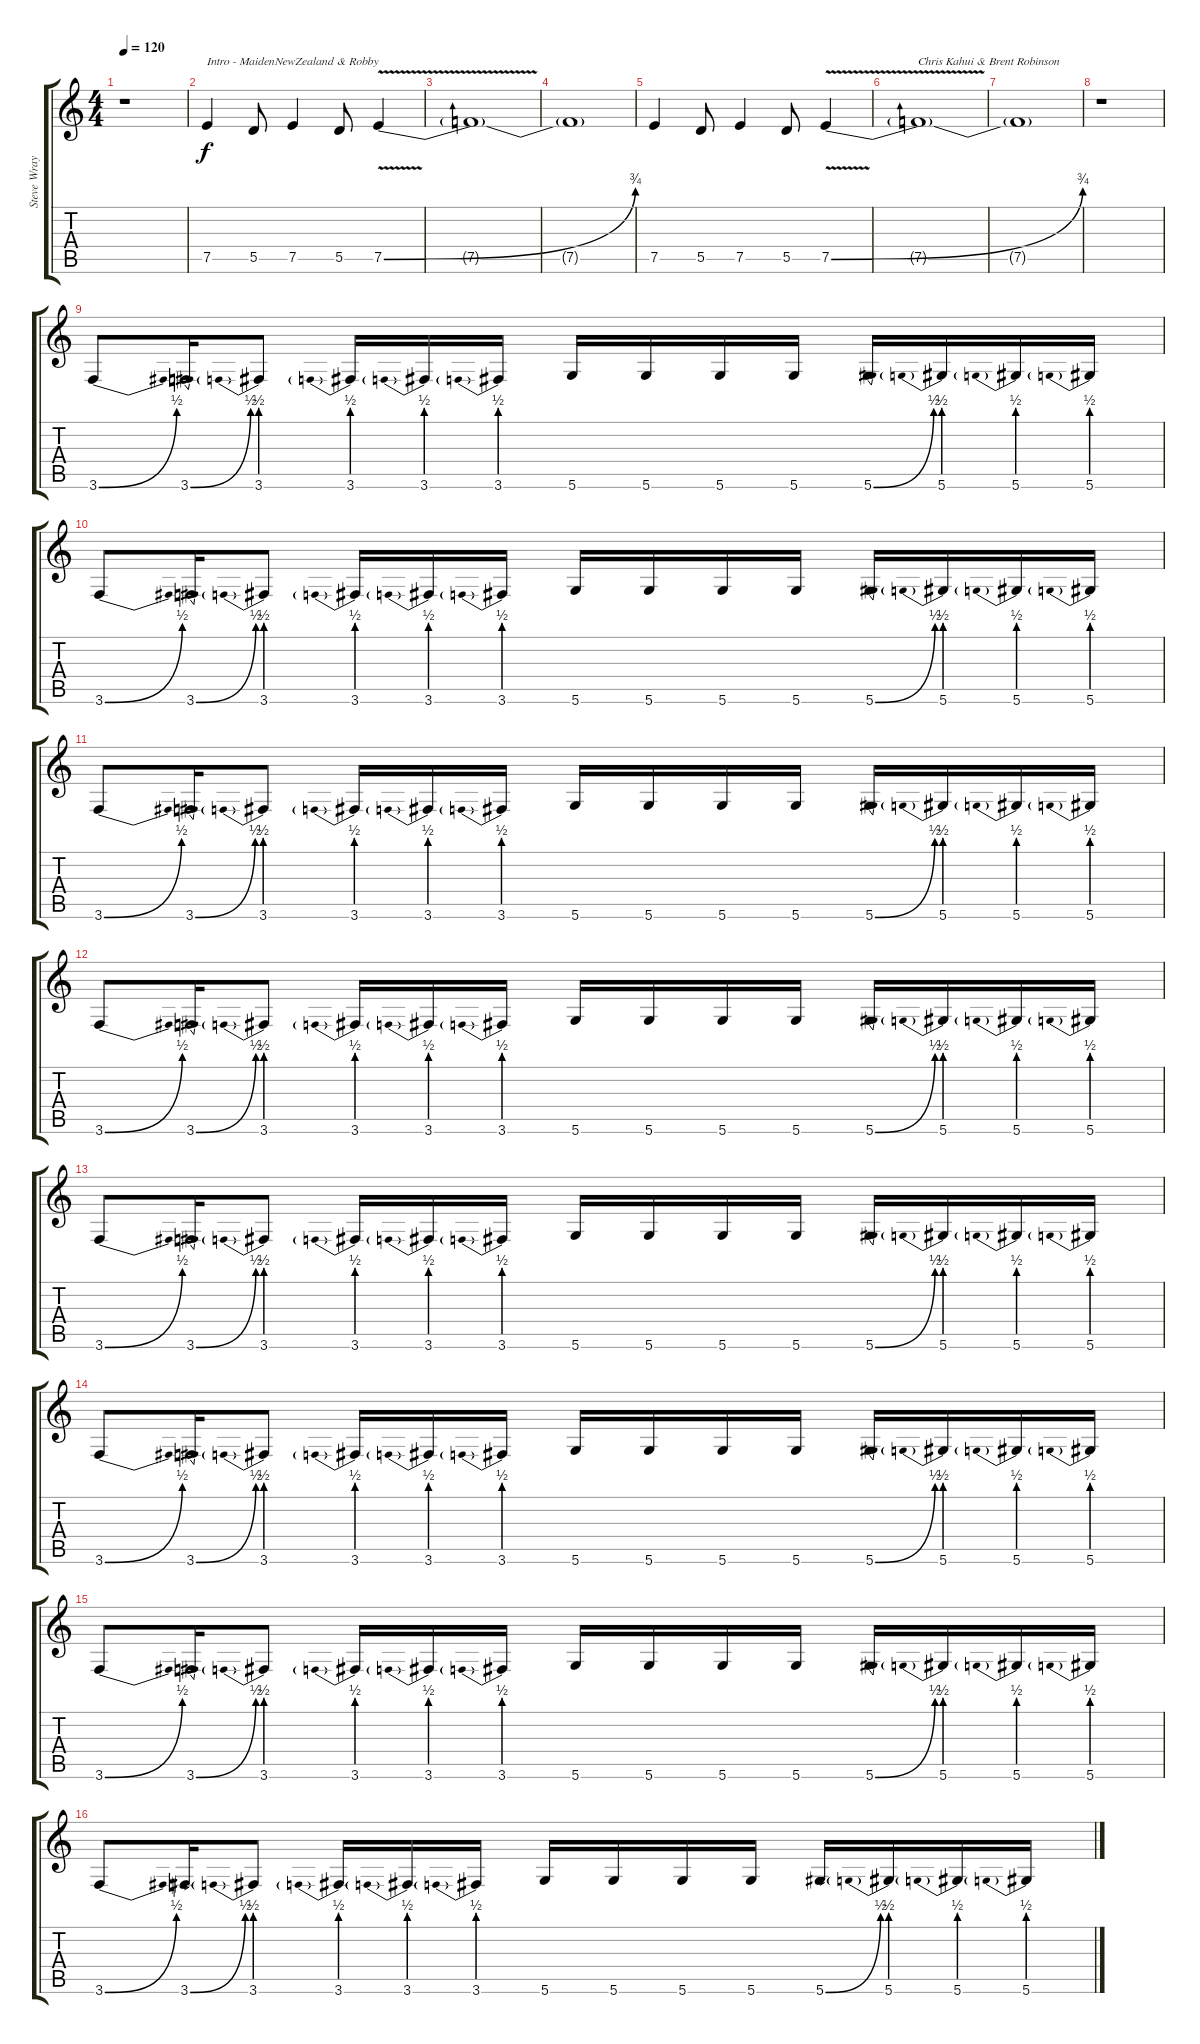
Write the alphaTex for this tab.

\track ("Steve Wray" "Steve Wray") {instrument distortionguitar}
\staff {score tabs}
\tuning (E4 B3 G3 D3 A2 D2) {hide}
\ts (4 4)
\tempo 120
\clef g2
\ks c
r.1{dy f instrument distortionguitar} |
7.5.4{txt "Intro - MaidenNewZealand & Robby"} 5.5.8 7.5.4 5.5.8 7.5{be (bend 0 0 60 3) v}.4 |
7.5{t}.1 |
7.5{t}.1 |
7.5.4 5.5.8 7.5.4 5.5.8 7.5{be (bend 0 0 60 3) v}.4 |
7.5{t}.1{txt "Chris Kahui & Brent Robinson"} |
7.5{t}.1 |
r.1 |
3.6{be (bend 0 0 60 2)}.8 3.6{be (bend 0 0 60 2)}.16 3.6{be (prebend 0 2 60 2)}.8 3.6{be (prebend 0 2 60 2)}.16 3.6{be (prebend 0 2 60 2)}.16 3.6{be (prebend 0 2 60 2)}.16 5.6.16 5.6.16 5.6.16 5.6.16 5.6{be (bend 0 0 60 2)}.16 5.6{be (prebend 0 2 60 2)}.16 5.6{be (prebend 0 2 60 2)}.16 5.6{be (prebend 0 2 60 2)}.16 |
3.6{be (bend 0 0 60 2)}.8 3.6{be (bend 0 0 60 2)}.16 3.6{be (prebend 0 2 60 2)}.8 3.6{be (prebend 0 2 60 2)}.16 3.6{be (prebend 0 2 60 2)}.16 3.6{be (prebend 0 2 60 2)}.16 5.6.16 5.6.16 5.6.16 5.6.16 5.6{be (bend 0 0 60 2)}.16 5.6{be (prebend 0 2 60 2)}.16 5.6{be (prebend 0 2 60 2)}.16 5.6{be (prebend 0 2 60 2)}.16 |
3.6{be (bend 0 0 60 2)}.8 3.6{be (bend 0 0 60 2)}.16 3.6{be (prebend 0 2 60 2)}.8 3.6{be (prebend 0 2 60 2)}.16 3.6{be (prebend 0 2 60 2)}.16 3.6{be (prebend 0 2 60 2)}.16 5.6.16 5.6.16 5.6.16 5.6.16 5.6{be (bend 0 0 60 2)}.16 5.6{be (prebend 0 2 60 2)}.16 5.6{be (prebend 0 2 60 2)}.16 5.6{be (prebend 0 2 60 2)}.16 |
3.6{be (bend 0 0 60 2)}.8 3.6{be (bend 0 0 60 2)}.16 3.6{be (prebend 0 2 60 2)}.8 3.6{be (prebend 0 2 60 2)}.16 3.6{be (prebend 0 2 60 2)}.16 3.6{be (prebend 0 2 60 2)}.16 5.6.16 5.6.16 5.6.16 5.6.16 5.6{be (bend 0 0 60 2)}.16 5.6{be (prebend 0 2 60 2)}.16 5.6{be (prebend 0 2 60 2)}.16 5.6{be (prebend 0 2 60 2)}.16 |
3.6{be (bend 0 0 60 2)}.8 3.6{be (bend 0 0 60 2)}.16 3.6{be (prebend 0 2 60 2)}.8 3.6{be (prebend 0 2 60 2)}.16 3.6{be (prebend 0 2 60 2)}.16 3.6{be (prebend 0 2 60 2)}.16 5.6.16 5.6.16 5.6.16 5.6.16 5.6{be (bend 0 0 60 2)}.16 5.6{be (prebend 0 2 60 2)}.16 5.6{be (prebend 0 2 60 2)}.16 5.6{be (prebend 0 2 60 2)}.16 |
3.6{be (bend 0 0 60 2)}.8 3.6{be (bend 0 0 60 2)}.16 3.6{be (prebend 0 2 60 2)}.8 3.6{be (prebend 0 2 60 2)}.16 3.6{be (prebend 0 2 60 2)}.16 3.6{be (prebend 0 2 60 2)}.16 5.6.16 5.6.16 5.6.16 5.6.16 5.6{be (bend 0 0 60 2)}.16 5.6{be (prebend 0 2 60 2)}.16 5.6{be (prebend 0 2 60 2)}.16 5.6{be (prebend 0 2 60 2)}.16 |
3.6{be (bend 0 0 60 2)}.8 3.6{be (bend 0 0 60 2)}.16 3.6{be (prebend 0 2 60 2)}.8 3.6{be (prebend 0 2 60 2)}.16 3.6{be (prebend 0 2 60 2)}.16 3.6{be (prebend 0 2 60 2)}.16 5.6.16 5.6.16 5.6.16 5.6.16 5.6{be (bend 0 0 60 2)}.16 5.6{be (prebend 0 2 60 2)}.16 5.6{be (prebend 0 2 60 2)}.16 5.6{be (prebend 0 2 60 2)}.16 |
3.6{be (bend 0 0 60 2)}.8 3.6{be (bend 0 0 60 2)}.16 3.6{be (prebend 0 2 60 2)}.8 3.6{be (prebend 0 2 60 2)}.16 3.6{be (prebend 0 2 60 2)}.16 3.6{be (prebend 0 2 60 2)}.16 5.6.16 5.6.16 5.6.16 5.6.16 5.6{be (bend 0 0 60 2)}.16 5.6{be (prebend 0 2 60 2)}.16 5.6{be (prebend 0 2 60 2)}.16 5.6{be (prebend 0 2 60 2)}.16
